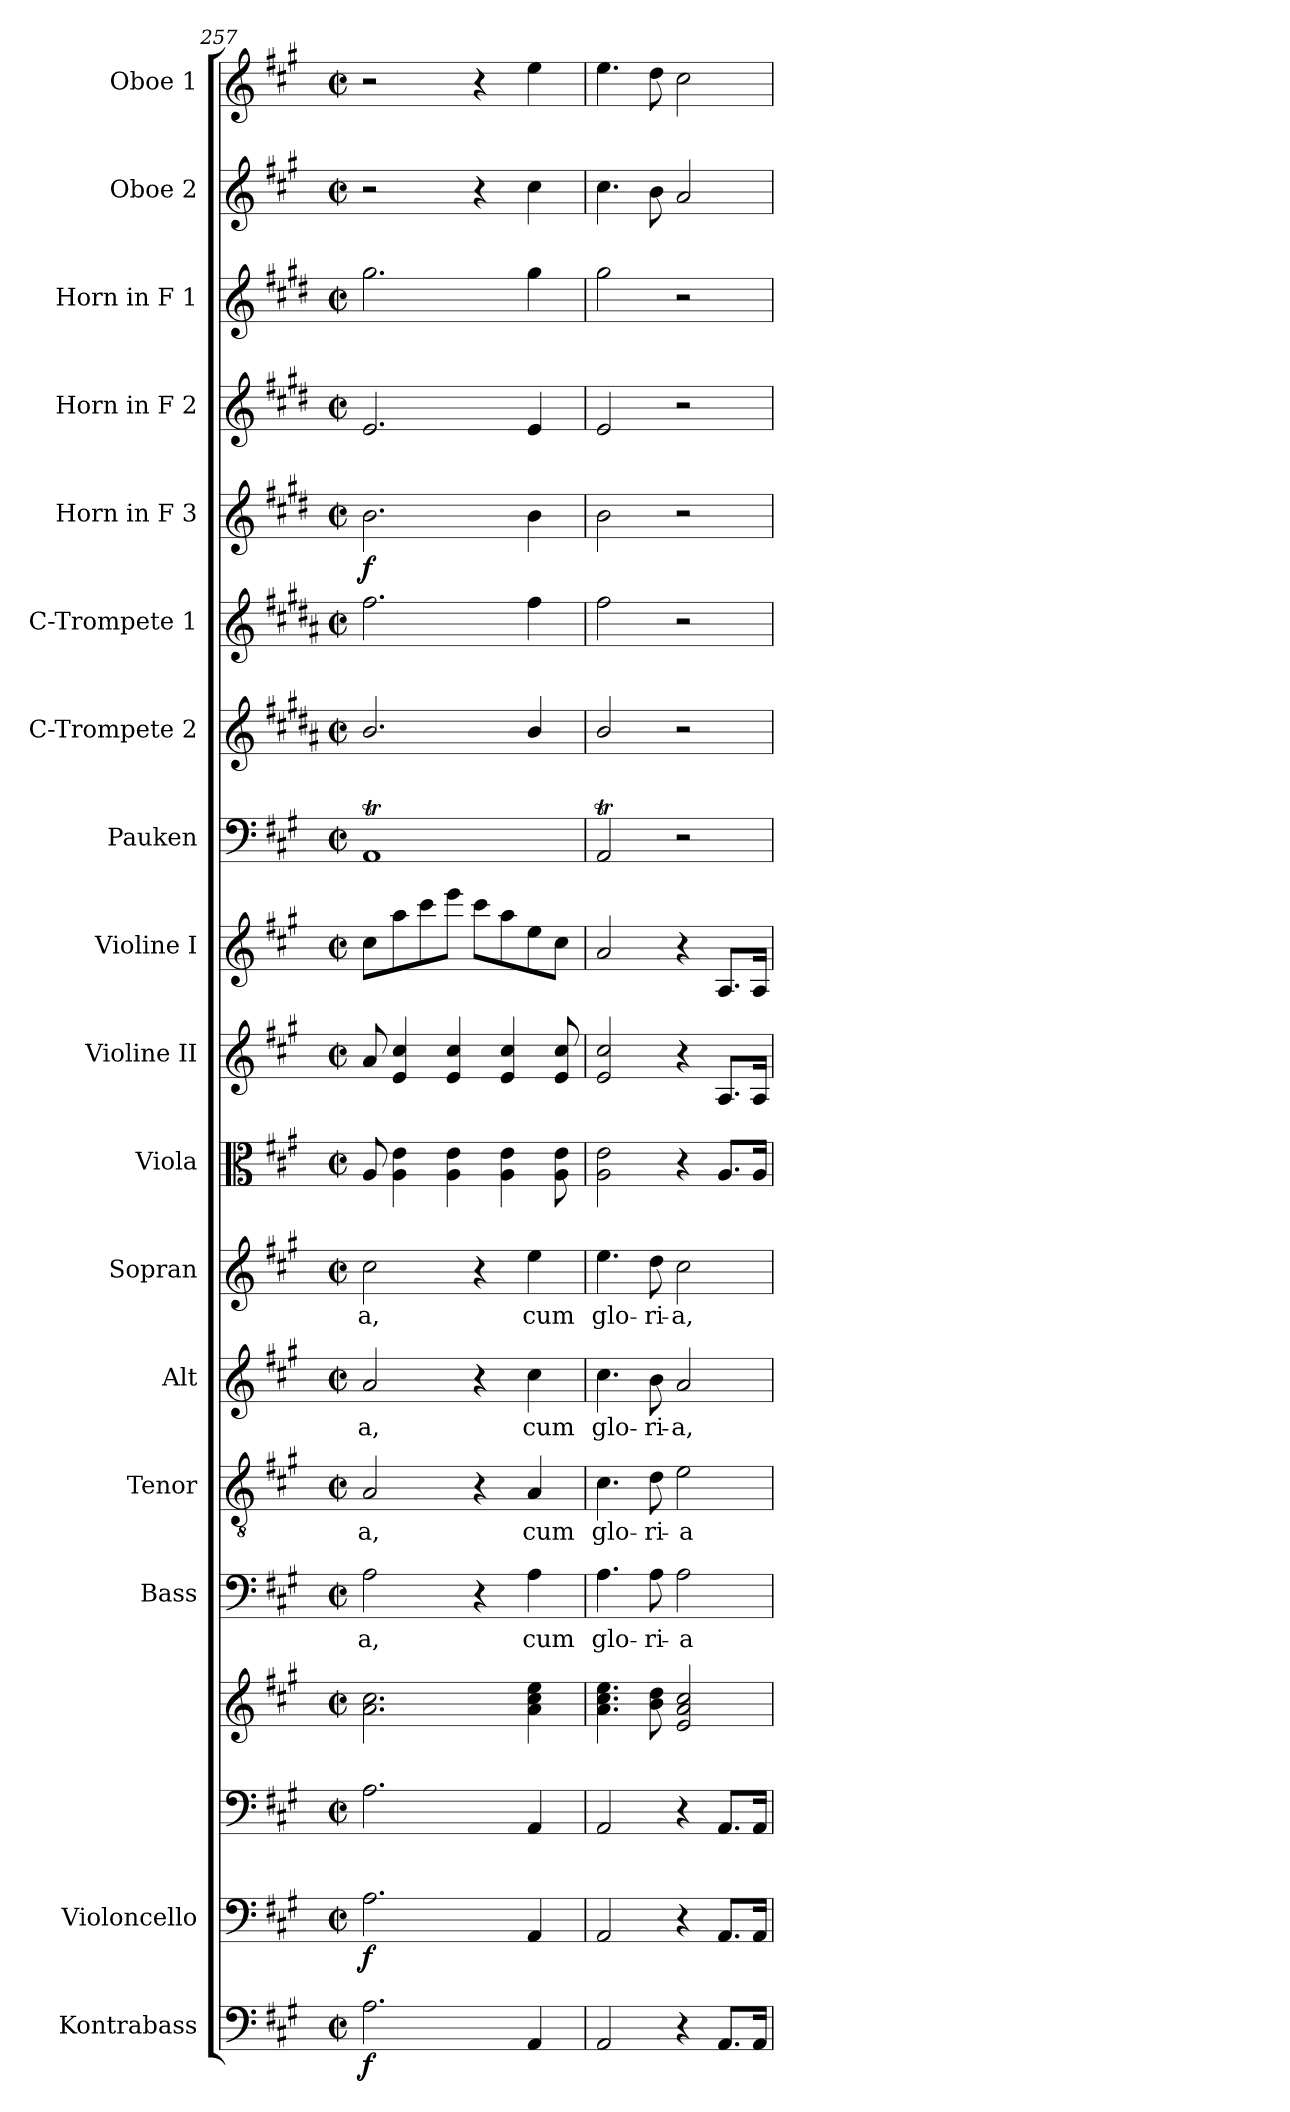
**kern	**dynam	**kern	**dynam	**kern	**kern	**kern	**text	**kern	**text	**kern	**text	**kern	**text	**kern	**kern	**kern	**kern	**kern	**kern	**kern	**dynam	**kern	**kern	**kern	**kern
*part18	*part18	*part17	*part17	*part16	*part16	*part15	*part15	*part14	*part14	*part13	*part13	*part12	*part12	*part11	*part10	*part9	*part8	*part7	*part6	*part5	*part5	*part4	*part3	*part2	*part1
*staff19	*staff19	*staff18	*staff18	*staff17	*staff16	*staff15	*staff15	*staff14	*staff14	*staff13	*staff13	*staff12	*staff12	*staff11	*staff10	*staff9	*staff8	*staff7	*staff6	*staff5	*staff5	*staff4	*staff3	*staff2	*staff1
*I"Kontrabass	*	*I"Violoncello	*	*	*	*I"Bass	*	*I"Tenor	*	*I"Alt	*	*I"Sopran	*	*I"Viola	*I"Violine II	*I"Violine I	*I"Pauken	*I"C-Trompete 2	*I"C-Trompete 1	*I"Horn in F 3	*	*I"Horn in F 2	*I"Horn in F 1	*I"Oboe 2	*I"Oboe 1
*I'Kb.	*	*I'Vc.	*	*	*	*I'B.	*	*I'T.	*	*I'A.	*	*I'S.	*	*I'Vla.	*I'Vl. II	*I'Vl. I	*I'Pk.	*I'C Trp. 2	*I'C Trp. 1	*	*	*	*	*I'Ob. 2	*I'Ob. 1
*clefF4	*	*clefF4	*	*clefF4	*clefG2	*clefF4	*	*clefGv2	*	*clefG2	*	*clefG2	*	*clefC3	*clefG2	*clefG2	*clefF4	*clefG2	*clefG2	*clefG2	*	*clefG2	*clefG2	*clefG2	*clefG2
*ITrd7c12	*	*	*	*	*	*	*	*	*	*	*	*	*	*	*	*	*	*ITrd1c2	*ITrd1c2	*ITrd4c7	*	*ITrd4c7	*ITrd4c7	*	*
*k[f#c#g#]	*	*k[f#c#g#]	*	*k[f#c#g#]	*k[f#c#g#]	*k[f#c#g#]	*	*k[f#c#g#]	*	*k[f#c#g#]	*	*k[f#c#g#]	*	*k[f#c#g#]	*k[f#c#g#]	*k[f#c#g#]	*k[f#c#g#]	*k[f#c#g#]	*k[f#c#g#]	*k[f#c#g#]	*	*k[f#c#g#]	*k[f#c#g#]	*k[f#c#g#]	*k[f#c#g#]
*A:	*	*A:	*	*A:	*A:	*A:	*	*A:	*	*A:	*	*A:	*	*A:	*A:	*A:	*A:	*A:	*A:	*A:	*	*A:	*A:	*A:	*A:
*M2/2	*	*M2/2	*	*M2/2	*M2/2	*M2/2	*	*M2/2	*	*M2/2	*	*M2/2	*	*M2/2	*M2/2	*M2/2	*M2/2	*M2/2	*M2/2	*M2/2	*	*M2/2	*M2/2	*M2/2	*M2/2
*met(c|)	*	*met(c|)	*	*met(c|)	*met(c|)	*met(c|)	*	*met(c|)	*	*met(c|)	*	*met(c|)	*	*met(c|)	*met(c|)	*met(c|)	*met(c|)	*met(c|)	*met(c|)	*met(c|)	*	*met(c|)	*met(c|)	*met(c|)	*met(c|)
=257	=257	=257	=257	=257	=257	=257	=257	=257	=257	=257	=257	=257	=257	=257	=257	=257	=257	=257	=257	=257	=257	=257	=257	=257	=257
!	!LO:DY:b	!	!LO:DY:b	!	!	!	!LO:LY:b	!	!LO:LY:b	!	!LO:LY:b	!	!LO:LY:b	!	!	!	!	!	!	!	!LO:DY:b	!	!	!	!
2.AA\	f	2.A\	f	2.A\	2.a\ 2.cc#\	2A\	-a,	2A/	-a,	2a/	-a,	2cc#\	-a,	8A/	8a/	8cc#\L	1AAT	2.a/	2.ee\	2.e\	f	2.A/	2.cc#\	2r	2r
.	.	.	.	.	.	.	.	.	.	.	.	.	.	4A\ 4e\	4e/ 4cc#/	8aa\	.	.	.	.	.	.	.	.	.
.	.	.	.	.	.	.	.	.	.	.	.	.	.	.	.	8ccc#\	.	.	.	.	.	.	.	.	.
.	.	.	.	.	.	.	.	.	.	.	.	.	.	4A\ 4e\	4e/ 4cc#/	8eee\J	.	.	.	.	.	.	.	.	.
.	.	.	.	.	.	4r	.	4r	.	4r	.	4r	.	.	.	8ccc#\L	.	.	.	.	.	.	.	4r	4r
.	.	.	.	.	.	.	.	.	.	.	.	.	.	4A\ 4e\	4e/ 4cc#/	8aa\	.	.	.	.	.	.	.	.	.
!	!	!	!	!	!	!	!LO:LY:b	!	!LO:LY:b	!	!LO:LY:b	!	!LO:LY:b	!	!	!	!	!	!	!	!	!	!	!	!
4AAA/	.	4AA/	.	4AA/	4a\ 4cc#\ 4ee\	4A\	cum	4A/	cum	4cc#\	cum	4ee\	cum	.	.	8ee\	.	4a/	4ee\	4e\	.	4A/	4cc#\	4cc#\	4ee\
.	.	.	.	.	.	.	.	.	.	.	.	.	.	8A\ 8e\	8e/ 8cc#/	8cc#\J	.	.	.	.	.	.	.	.	.
=258	=258	=258	=258	=258	=258	=258	=258	=258	=258	=258	=258	=258	=258	=258	=258	=258	=258	=258	=258	=258	=258	=258	=258	=258	=258
!	!	!	!	!	!	!	!LO:LY:b	!	!LO:LY:b	!	!LO:LY:b	!	!LO:LY:b	!	!	!	!	!	!	!	!	!	!	!	!
2AAA/	.	2AA/	.	2AA/	4.a\ 4.cc#\ 4.ee\	4.A\	glo-	4.c#\	glo-	4.cc#\	glo-	4.ee\	glo-	2A\ 2e\	2e/ 2cc#/	2a/	2AAT/	2a/	2ee\	2e\	.	2A/	2cc#\	4.cc#\	4.ee\
!	!	!	!	!	!	!	!LO:LY:b	!	!LO:LY:b	!	!LO:LY:b	!	!LO:LY:b	!	!	!	!	!	!	!	!	!	!	!	!
.	.	.	.	.	8b\ 8dd\	8A\	-ri-	8d\	-ri-	8b\	-ri-	8dd\	-ri-	.	.	.	.	.	.	.	.	.	.	8b\	8dd\
!	!	!	!	!	!	!	!LO:LY:b	!	!LO:LY:b	!	!LO:LY:b	!	!LO:LY:b	!	!	!	!	!	!	!	!	!	!	!	!
4r	.	4r	.	4r	2e/ 2a/ 2cc#/	2A\	-a	2e\	-a	2a/	-a,	2cc#\	-a,	4r	4r	4r	2r	2r	2r	2r	.	2r	2r	2a/	2cc#\
8.AAA/L	.	8.AA/L	.	8.AA/L	.	.	.	.	.	.	.	.	.	8.A/L	8.A/L	8.A/L	.	.	.	.	.	.	.	.	.
16AAA/Jk	.	16AA/Jk	.	16AA/Jk	.	.	.	.	.	.	.	.	.	16A/Jk	16A/Jk	16A/Jk	.	.	.	.	.	.	.	.	.
=	=	=	=	=	=	=	=	=	=	=	=	=	=	=	=	=	=	=	=	=	=	=	=	=	=
*-	*-	*-	*-	*-	*-	*-	*-	*-	*-	*-	*-	*-	*-	*-	*-	*-	*-	*-	*-	*-	*-	*-	*-	*-	*-
